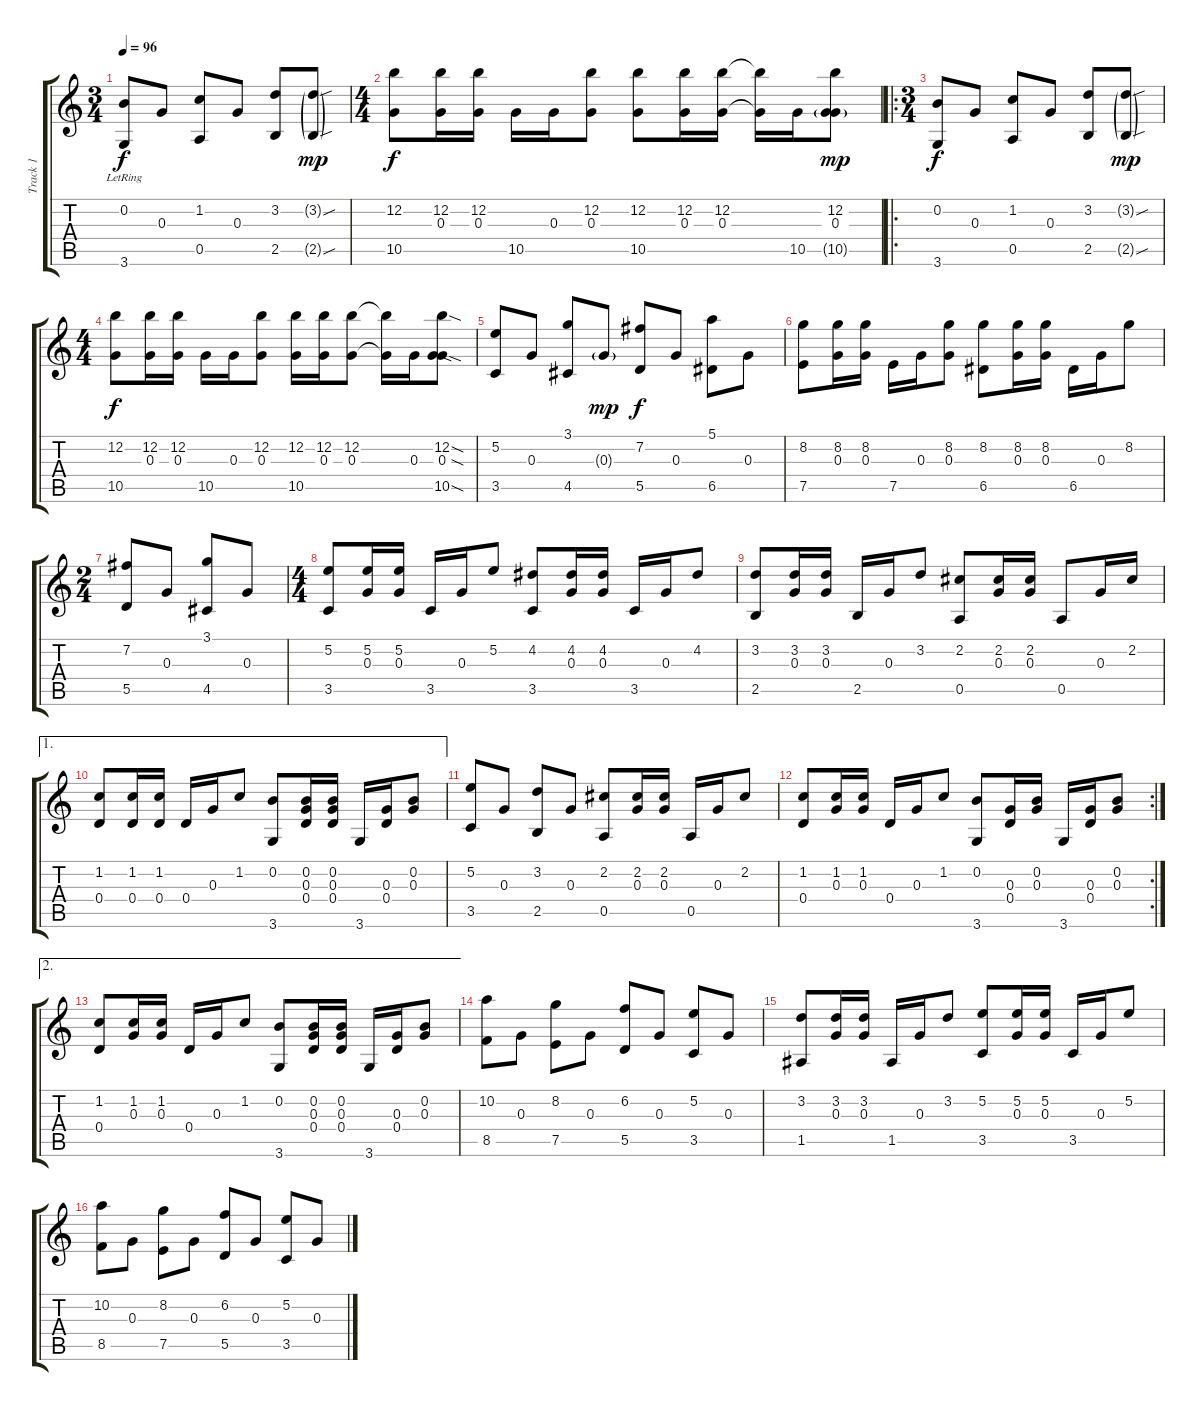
\track ("Track 1" "Track 1") {instrument acousticguitarsteel}
\staff {score tabs}
\tuning (E4 B3 G3 D3 A2 E2) {hide}
\ts (3 4)
\tempo 96
\clef g2
\ks c
(0.2{lr} 3.6{lr}).8{dy f instrument acousticguitarsteel} 0.3.8 (1.2 0.5).8 0.3.8 (3.2 2.5).8 (3.2{sou g} 2.5{sou g}).8{dy mp} |
\ts (4 4)
(12.2 10.5).8{dy f} (12.2 0.3).16 (12.2 0.3).16 10.5.16 0.3.16 (12.2 0.3).8 (12.2 10.5).8 (12.2 0.3).16 (12.2 0.3).16 (12.2{t} 0.3{t}).16 10.5.16 (12.2 0.3 10.5{g}).8{dy mp} |
\ro
\ts (3 4)
(0.2 3.6).8{dy f} 0.3.8 (1.2 0.5).8 0.3.8 (3.2 2.5).8 (3.2{sou g} 2.5{sou g}).8{dy mp} |
\ts (4 4)
(12.2 10.5).8{dy f} (12.2 0.3).16 (12.2 0.3).16 10.5.16 0.3.16 (12.2 0.3).8 (12.2 10.5).16 (12.2 0.3).16 (12.2 0.3).8 (12.2{t} 0.3{t}).16 0.3.16 (12.2{sod} 0.3{sod} 10.5{sod}).8 |
(5.2 3.5).8 0.3.8 (3.1 4.5).8 0.3{g}.8{dy mp} (7.2 5.5).8{dy f} 0.3.8 (5.1 6.5).8 0.3.8 |
(8.2 7.5).8 (8.2 0.3).16 (8.2 0.3).16 7.5.16 0.3.16 (8.2 0.3).8 (8.2 6.5).8 (8.2 0.3).16 (8.2 0.3).16 6.5.16 0.3.16 8.2.8 |
\ts (2 4)
(7.2 5.5).8 0.3.8 (3.1 4.5).8 0.3.8 |
\ts (4 4)
(5.2 3.5).8 (5.2 0.3).16 (5.2 0.3).16 3.5.16 0.3.16 5.2.8 (4.2 3.5).8 (4.2 0.3).16 (4.2 0.3).16 3.5.16 0.3.16 4.2.8 |
(3.2 2.5).8 (3.2 0.3).16 (3.2 0.3).16 2.5.16 0.3.16 3.2.8 (2.2 0.5).8 (2.2 0.3).16 (2.2 0.3).16 0.5.8 0.3.16 2.2.16 |
\ae 1
(1.2 0.4).8 (1.2 0.4).16 (1.2 0.4).16 0.4.16 0.3.16 1.2.8 (0.2 3.6).8 (0.2 0.3 0.4).16 (0.2 0.3 0.4).16 3.6.16 (0.3 0.4).16 (0.2 0.3).8 |
(5.2 3.5).8 0.3.8 (3.2 2.5).8 0.3.8 (2.2 0.5).8 (2.2 0.3).16 (2.2 0.3).16 0.5.16 0.3.16 2.2.8 |
\rc 2
(1.2 0.4).8 (1.2 0.3).16 (1.2 0.3).16 0.4.16 0.3.16 1.2.8 (0.2 3.6).8 (0.3 0.4).16 (0.2 0.3).16 3.6.16 (0.3 0.4).16 (0.2 0.3).8 |
\ae 2
(1.2 0.4).8 (1.2 0.3).16 (1.2 0.3).16 0.4.16 0.3.16 1.2.8 (0.2 3.6).8 (0.2 0.3 0.4).16 (0.2 0.3 0.4).16 3.6.16 (0.3 0.4).16 (0.2 0.3).8 |
(10.2 8.5).8 0.3.8 (8.2 7.5).8 0.3.8 (6.2 5.5).8 0.3.8 (5.2 3.5).8 0.3.8 |
(3.2 1.5).8 (3.2 0.3).16 (3.2 0.3).16 1.5.16 0.3.16 3.2.8 (5.2 3.5).8 (5.2 0.3).16 (5.2 0.3).16 3.5.16 0.3.16 5.2.8 |
(10.2 8.5).8 0.3.8 (8.2 7.5).8 0.3.8 (6.2 5.5).8 0.3.8 (5.2 3.5).8 0.3.8
